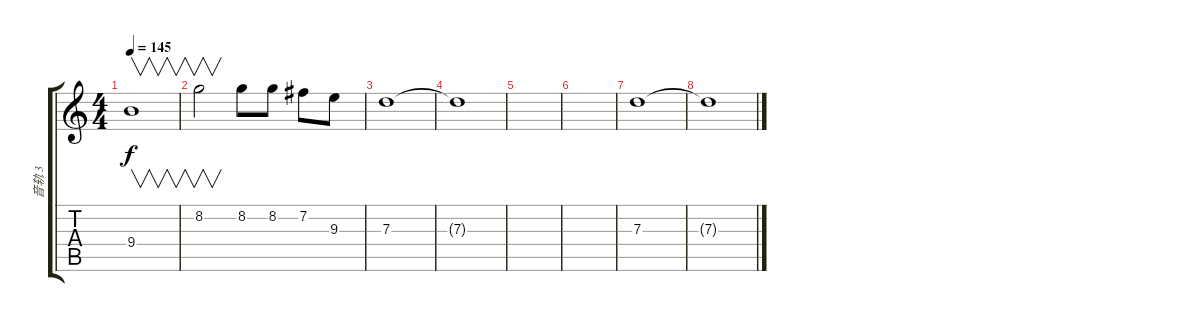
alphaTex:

\track ("音轨 3" "音轨 3") {instrument distortionguitar}
\staff {score tabs}
\tuning (E4 B3 G3 D3 A2 E2) {hide}
\ts (4 4)
\tempo 145
\clef g2
\ks c
9.4.1{v dy f} |
8.2.2{v} 8.2.8 8.2.8 7.2.8 9.3.8 |
7.3.1 |
7.3{t}.1 |
|
|
7.3.1 |
7.3{t}.1
